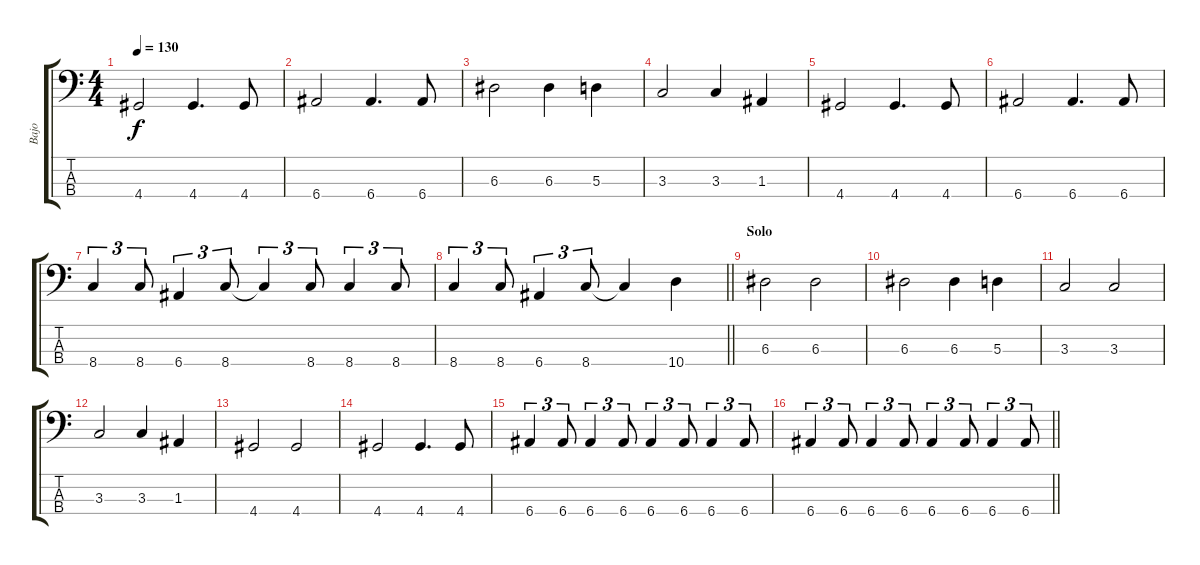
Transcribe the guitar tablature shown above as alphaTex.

\track ("Bajo" "Bajo") {instrument electricbassfinger}
\staff {score tabs}
\tuning (G2 D2 A1 E1) {hide}
\ts (4 4)
\tempo 130
\clef f4
\ks c
4.4.2{dy f} 4.4.4{d} 4.4.8 |
6.4.2 6.4.4{d} 6.4.8 |
6.3.2 6.3.4 5.3.4 |
3.3.2 3.3.4 1.3.4 |
4.4.2 4.4.4{d} 4.4.8 |
6.4.2 6.4.4{d} 6.4.8 |
8.4.4{tu (3 2)} 8.4.8{tu (3 2)} 6.4.4{tu (3 2)} 8.4.8{tu (3 2)} 8.4{t}.4{tu (3 2)} 8.4.8{tu (3 2)} 8.4.4{tu (3 2)} 8.4.8{tu (3 2)} |
\barLineRight lightlight
8.4.4{tu (3 2)} 8.4.8{tu (3 2)} 6.4.4{tu (3 2)} 8.4.8{tu (3 2)} 8.4{t}.4 10.4.4 |
\section ("" "Solo")
6.3.2 6.3.2 |
6.3.2 6.3.4 5.3.4 |
3.3.2 3.3.2 |
3.3.2 3.3.4 1.3.4 |
4.4.2 4.4.2 |
4.4.2 4.4.4{d} 4.4.8 |
6.4.4{tu (3 2)} 6.4.8{tu (3 2)} 6.4.4{tu (3 2)} 6.4.8{tu (3 2)} 6.4.4{tu (3 2)} 6.4.8{tu (3 2)} 6.4.4{tu (3 2)} 6.4.8{tu (3 2)} |
\barLineRight lightlight
6.4.4{tu (3 2)} 6.4.8{tu (3 2)} 6.4.4{tu (3 2)} 6.4.8{tu (3 2)} 6.4.4{tu (3 2)} 6.4.8{tu (3 2)} 6.4.4{tu (3 2)} 6.4.8{tu (3 2)}
